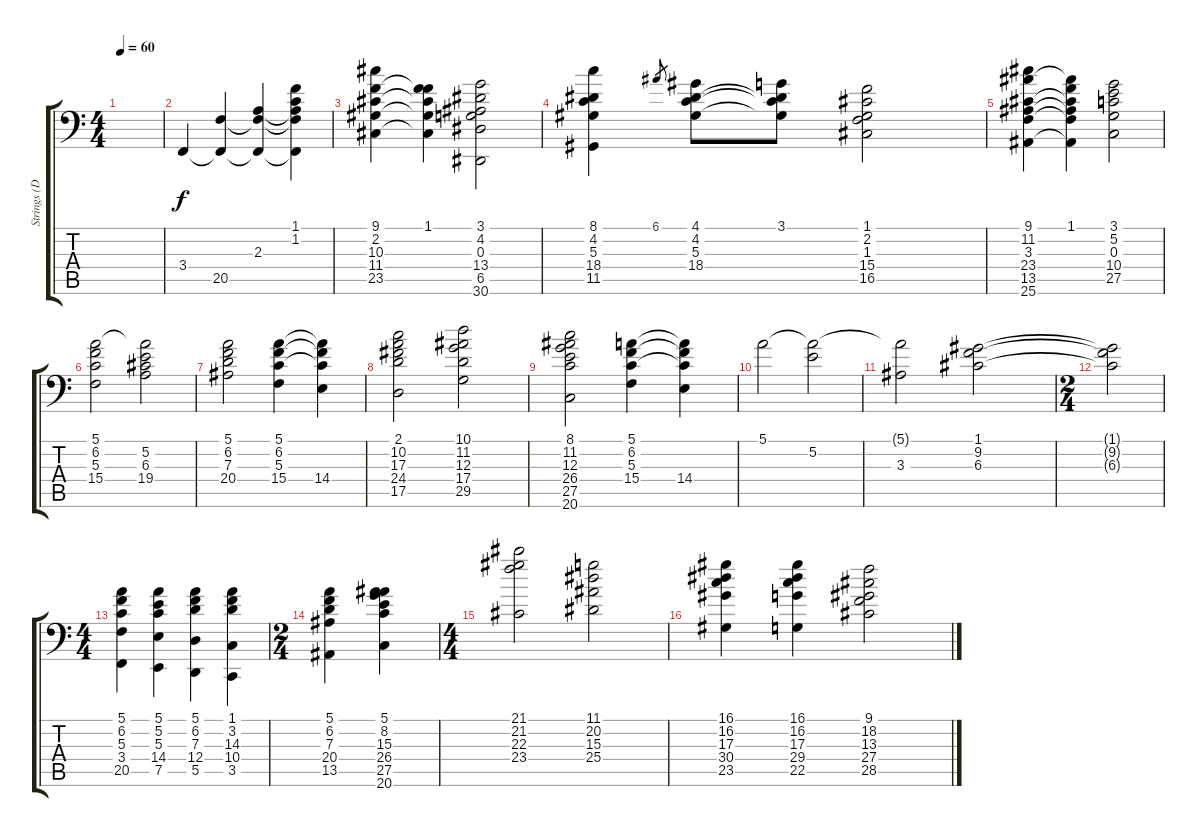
\track ("Strings (Del Newman)" "Strings (D") {instrument stringensemble1}
\staff {score tabs}
\tuning (E4 B3 G3 D2 A1 E1) {hide}
\ts (4 4)
\tempo 60
\clef f4
\ks c
|
3.4.4 (3.4{t} 20.5).4 (2.3 3.4{t} 20.5{t}).4 (1.1 1.2 2.3{t} 3.4{t} 20.5{t}).4 |
(9.1 2.2 10.3 11.4 23.5).4 (1.1 2.2{t} 10.3{t} 11.4{t} 23.5{t}).4 (3.1 4.2 0.3 13.4 6.5 30.6).2 |
(8.1 4.2 5.3 18.4 11.5).4 6.1.8{gr} (4.1 4.2 5.3 18.4).8 (3.1 4.2{t} 5.3{t} 18.4{t}).8 (1.1 2.2 1.3 15.4 16.5).2 |
(9.1 11.2 3.3 23.4 13.5 25.6).4 (1.1 11.2{t} 3.3{t} 23.4{t} 13.5{t} 25.6{t}).4 (3.1 5.2 0.3 10.4 27.5).2 |
(5.1 6.2 5.3 15.4).2 (5.1{t} 5.2 6.3 19.4).2 |
(5.1 6.2 7.3 20.4).2 (5.1 6.2 5.3 15.4).4 (5.1{t} 6.2{t} 5.3{t} 14.4).4 |
(2.1 10.2 17.3 24.4 17.5).2 (10.1 11.2 12.3 17.4 29.5).2 |
(8.1 11.2 12.3 26.4 27.5 20.6).2 (5.1 6.2 5.3 15.4).4 (5.1{t} 6.2{t} 5.3{t} 14.4).4 |
5.1.2 (5.1{t} 5.2).2 |
(5.1{t} 3.3).2 (1.1 9.2 6.3).2 |
\ts (2 4)
(1.1{t} 9.2{t} 6.3{t}).2 |
\ts (4 4)
(5.1 6.2 5.3 3.4 20.5).4 (5.1 5.2 5.3 14.4 7.5).4 (5.1 6.2 7.3 12.4 5.5).4 (1.1 3.2 14.3 10.4 3.5).4 |
\ts (2 4)
(5.1 6.2 7.3 20.4 13.5).4 (5.1 8.2 15.3 26.4 27.5 20.6).4 |
\ts (4 4)
(21.1 21.2 22.3 23.4).2 (11.1 20.2 15.3 25.4).2 |
(16.1 16.2 17.3 30.4 23.5).4 (16.1 16.2 17.3 29.4 22.5).4 (9.1 18.2 13.3 27.4 28.5).2
